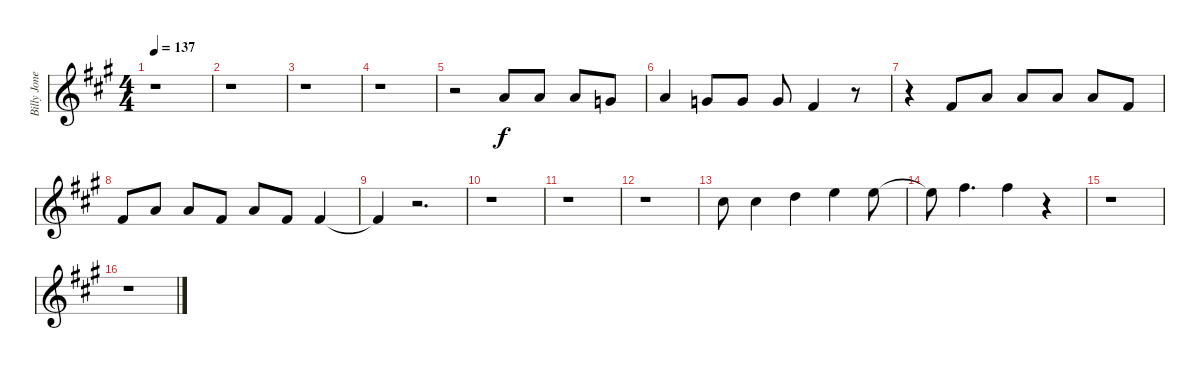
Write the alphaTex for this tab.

\track ("Billy Jones Vocals" "Billy Jone") {instrument flute}
\staff {score}
\tuning (E4 B3 G3 D3 A2 E2) {hide}
\ts (4 4)
\tempo 137
\clef g2
\ks a
r.1{dy f} |
r.1 |
r.1 |
r.1 |
r.2 10.2.8 10.2.8 10.2.8 8.2.8 |
10.2.4 8.2.8 8.2.8 8.2.8 7.2.4 r.8 |
r.4 7.2.8 10.2.8 10.2.8 10.2.8 10.2.8 7.2.8 |
7.2.8 10.2.8 10.2.8 7.2.8 10.2.8 7.2.8 7.2.4 |
7.2{t}.4 r.2{d} |
r.1 |
r.1 |
r.1 |
14.2.8{volume 8 balance 0} 14.2.4 15.2.4 12.1.4 12.1.8 |
12.1{t}.8 14.1.4{d} 14.1.4 r.4 |
r.1 |
r.1
